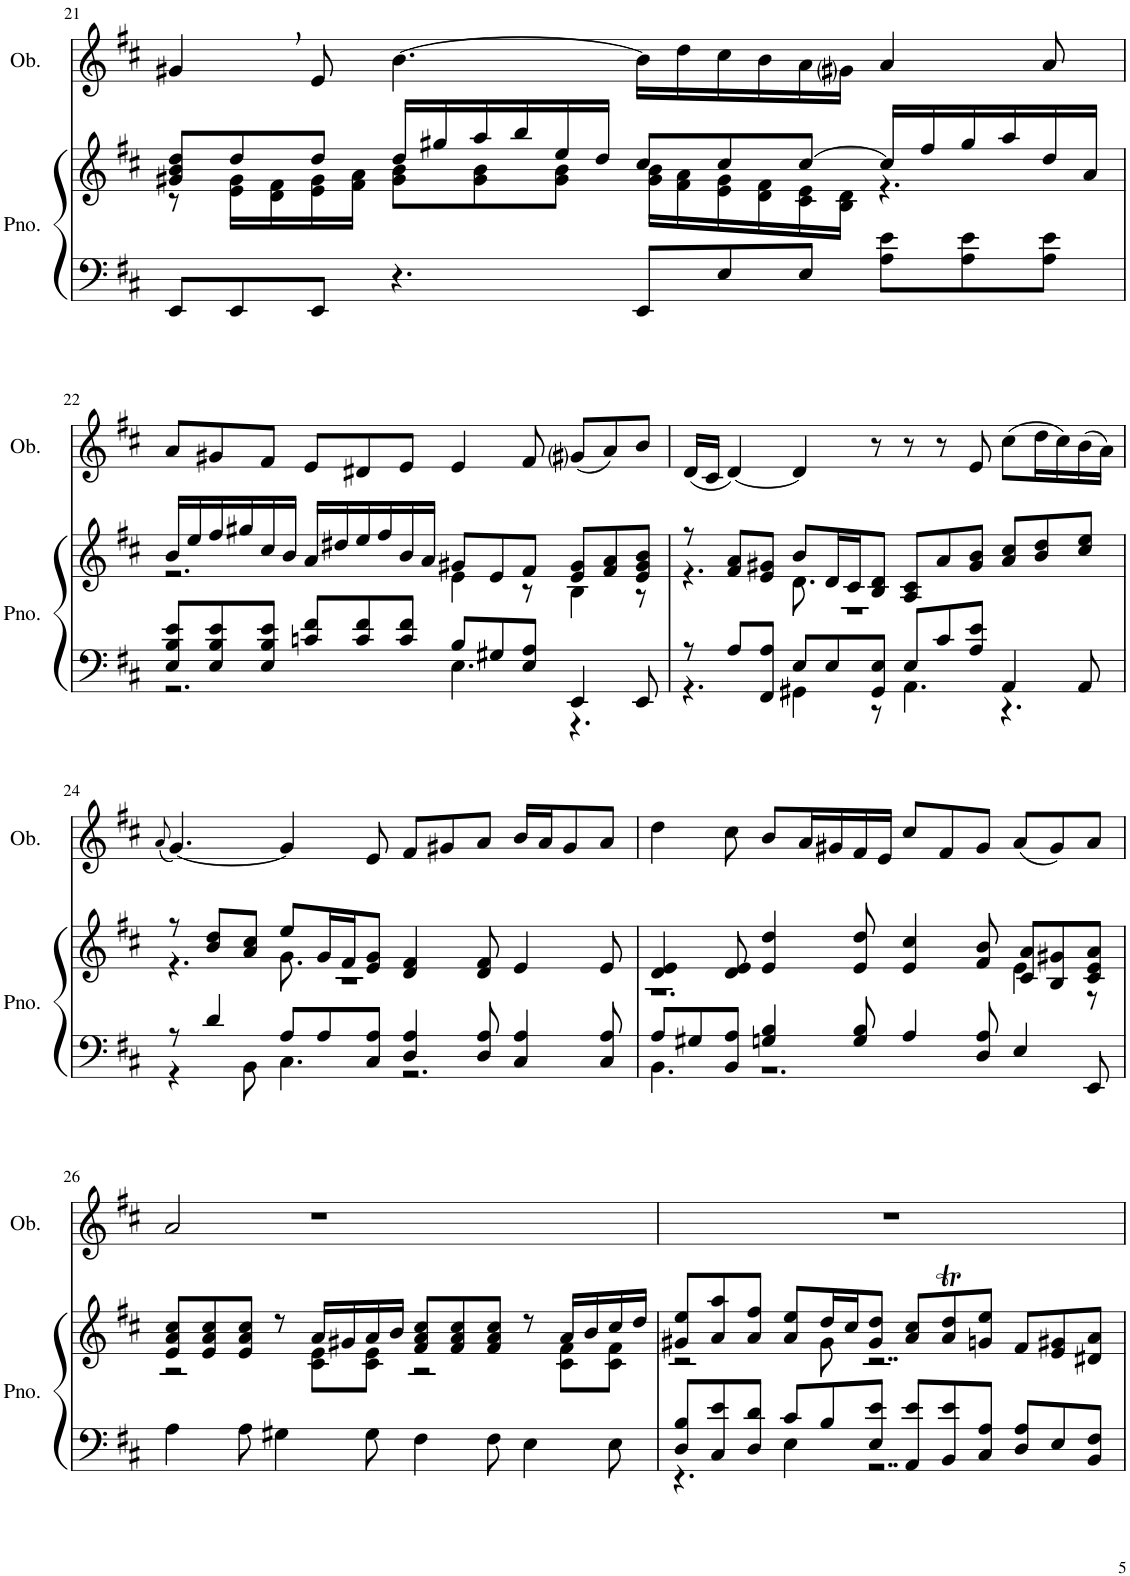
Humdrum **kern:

**kern	**kern	**kern
*part2	*part2	*part1
*staff3	*staff2	*staff1
*I"Piano	*	*I"Oboe
*I'Pno.	*	*I'Ob.
!!LO:PB:g=z
*clefF4	*clefG2	*clefG2
*k[f#c#]	*k[f#c#]	*k[f#c#]
*M12/8	*M12/8	*M12/8
=21	=21	=21
*	*^	*
8EE/L	8g#X/ 8b/ 8dd/L	8r	4g#X,/
8EE/	8dd/	16e\ 16g#\LL	.
.	.	16d\ 16f#\	.
8EE/J	8dd/J	16e\ 16g#\	8e/
.	.	16f#\ 16a\JJ	.
4.r	16dd/LL	8g#\ 8b\L	[4.b\
.	16gg#X/	.	.
.	16aa/	8g#\ 8b\	.
.	16bb/	.	.
.	16ee/	8g#\ 8b\J	.
.	16dd/JJ	.	.
8EE/L	8cc#/L	16g#\ 16b\LL	16b\LL]
.	.	16f#\ 16a\	16dd\
8E/	8cc#/	16e\ 16g#\	16cc#\
.	.	16d\ 16f#\	16b\
8E/J	[8cc#/J	16c#\ 16e\	16a\
.	.	16B\ 16d\JJ	16g#i\JJ
8A\ 8e\L	16cc#/LL]	4.r	4a/
.	16ff#/	.	.
8A\ 8e\	16gg#/	.	.
.	16aa/	.	.
8A\ 8e\J	16dd/	.	8a/
.	16a/JJ	.	.
!!LO:LB:g=z
=22	=22	=22	=22
*^	*	*	*
8E/ 8B/ 8e/L	2.r	16b/LL	2.r	8a/L
.	.	16ee/	.	.
8E/ 8B/ 8e/	.	16ff#/	.	8g#X/
.	.	16gg#X/	.	.
8E/ 8B/ 8e/J	.	16cc#/	.	8f#/J
.	.	16b/JJ	.	.
8cn/ 8f#/L	.	16a/LL	.	8e/L
.	.	16dd#X/	.	.
8c/ 8f#/	.	16ee/	.	8d#X/
.	.	16ff#/	.	.
8c/ 8f#/J	.	16b/	.	8e/J
.	.	16a/JJ	.	.
8B/L	4.E\	8g#X/L	4e\	4e/
8G#X/	.	8e/	.	.
8E/ 8A/J	.	8f#/J	8r	8f#/
4EE/	4.r	8e/ 8g#/L	4B\	(8g#i/L
.	.	8f#/ 8a/	.	8a/)
8EE/	.	8e/ 8g#/ 8b/J	8r	8b/J
=23	=23	=23	=23	=23
8r	4.r	8r	4.r	(16d/LL
.	.	.	.	16c#/JJ
8A/L	.	8f#/ 8a/L	.	[4d/)
8FF#/ 8A/J	.	8e/ 8g#X/J	.	.
8E/L	4GG#X\	8b/L	8.d\	4d/]
8E/	.	16d/L	.	.
.	.	16c#/J	2...r	.
8GG#/ 8E/J	8r	8B/ 8d/J	.	8r
8E/L	4.AA\	8A/ 8c#/L	.	8r
8c#/	.	8a/	.	8r
8A/ 8e/J	.	8g#/ 8b/J	.	8e/
4AA/	4.r	8a/ 8cc#/L	.	(8cc#\L
.	.	8b/ 8dd/	.	16dd\L
.	.	.	.	16cc#\)
8AA/	.	8cc#/ 8ee/J	.	(16b\
.	.	.	.	16a\JJ)
!!LO:LB:g=z
=24	=24	=24	=24	=24
.	.	.	.	(8qa/
8r	4r	8r	4.r	[4.g/)
4d/	.	8b/ 8dd/L	.	.
.	8BB\	8a/ 8cc#/J	.	.
8A/L	4.C#\	8ee/L	16r	4g/]
.	.	.	8.g\	.
8A/	.	16g/L	.	.
.	.	16f#/J	.	.
8C#/ 8A/J	.	8e/ 8g/J	2...r	8e/
4D/ 4A/	2.r	4d/ 4f#/	.	8f#/L
.	.	.	.	8g#X/
8D/ 8A/	.	8d/ 8f#/	.	8a/J
4C#/ 4A/	.	4e/	.	16b/LL
.	.	.	.	16a/J
.	.	.	.	8g#/
8C#/ 8A/	.	8e/	.	8a/J
16ryy	16ryy	16ryy	.	16ryy
=25	=25	=25	=25	=25
8A/L	4.BB\	4d/ 4e/	1.r	4dd\
8G#X/	.	.	.	.
8BB/ 8A/J	.	8d/ 8e/	.	8cc#\
4Gn/ 4B/	8%9r	4e/ 4dd/	.	8b/L
.	.	.	.	16a/L
.	.	.	.	16g#X/
8G/ 8B/	.	8e/ 8dd/	.	16f#/
.	.	.	.	16e/JJ
4A/	.	4e/ 4cc#/	.	8cc#/L
.	.	.	.	8f#/
8D/ 8A/	.	8f#/ 8b/	.	8g#/J
4E/	.	8c#/ 8a/L	.	(8a/L
.	.	8B/ 8g#X/	.	8g#/)
8EE/	.	8c#/ 8e/ 8a/J	.	8a/J
4..ryy	4..ryy	4..ryy	16r	4..ryy
.	.	.	4e\	.
.	.	.	8r	.
*v	*v	*	*	*
!!LO:LB:g=z
=26	=26	=26	=26
4A\	8e/ 8a/ 8cc#/L	2r	2a/
.	8e/ 8a/ 8cc#/	.	.
4.r	8e/ 8a/ 8cc#/J	.	.
.	8r	.	.
.	16a/LL	8c#\ 8e\L	1r
.	16g#X/	.	.
8A\	16a/	8c#\ 8e\J	.
.	16b/JJ	.	.
4G#X\	8f#/ 8a/ 8cc#/L	2r	.
.	8f#/ 8a/ 8cc#/	.	.
8G#\	8f#/ 8a/ 8cc#/J	.	.
4F#\	8r	.	.
.	16a/LL	8c#\ 8f#\L	.
.	16b/	.	.
8F#\	16cc#/	8c#\ 8f#\J	.
.	16dd/JJ	.	.
4E\	4.ryy	4.ryy	4.ryy
8E\	.	.	.
=27	=27	=27	=27
*^	*	*	*
8D/ 8B/L	4.r	8g#X/ 8ee/L	2r	1.r
8C#/ 8e/	.	8a/ 8aa/	.	.
8D/ 8d/J	.	8a/ 8ff#/J	.	.
8c#/L	4E\	8a/ 8ee/L	.	.
8B/	.	16dd/L	8g#\	.
.	.	16cc#/J	.	.
8E/ 8e/J	2..r	8g#/ 8dd/J	2..r	.
8AA/ 8e/L	.	8a/ 8cc#/L	.	.
8BB/ 8e/	.	8a/T 8dd/T	.	.
8C#/ 8A/J	.	8gn/ 8ee/J	.	.
8D/ 8A/L	.	8f#/L	.	.
8E/	.	8e/ 8g#X/	.	.
8BB/ 8F#/J	.	8d#X/ 8a/J	.	.
*v	*v	*	*	*
*	*v	*v	*
=	=	=
*-	*-	*-
